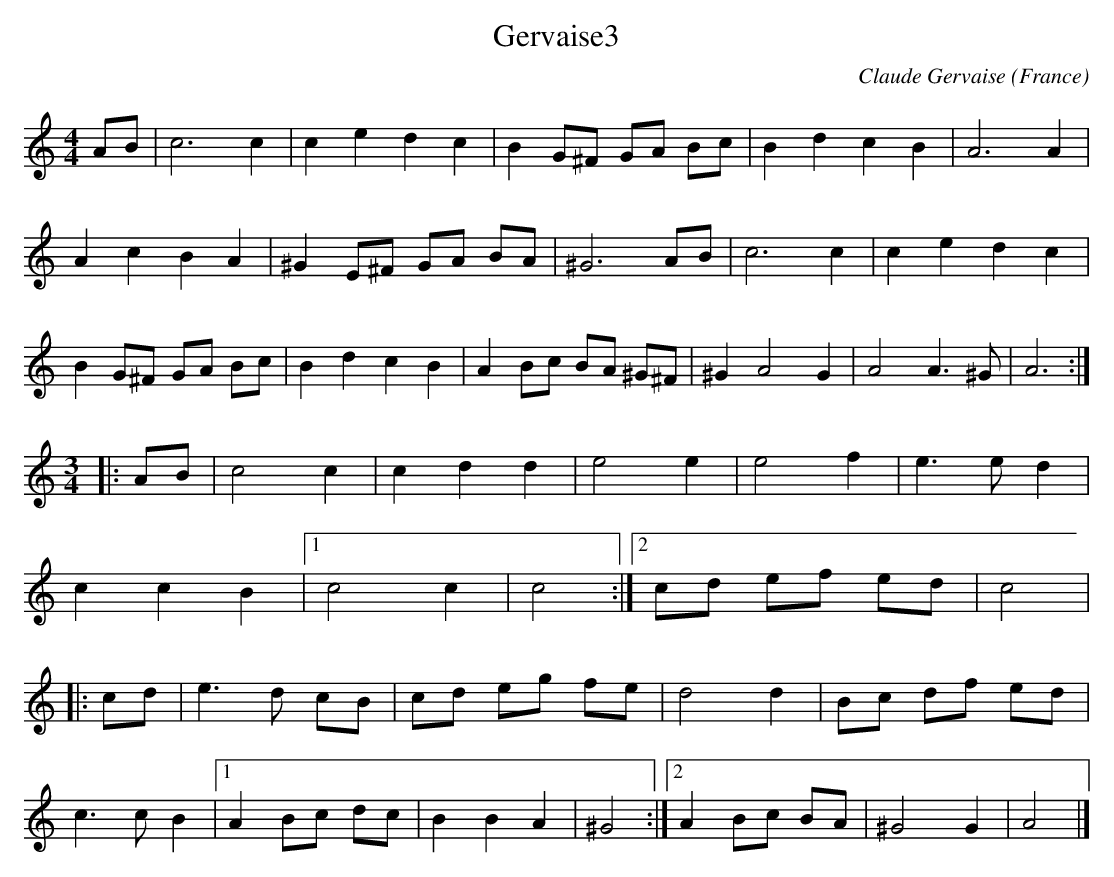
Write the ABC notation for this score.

X:1
T:Gervaise3
C:Claude Gervaise
L:1/8
M:4/4
O:France
K:C major
AB|c6c2|c2e2d2c2|B2G^F GA Bc|B2d2c2B2|A6A2|
A2c2B2A2|^G2E^F GA BA|^G6AB|c6c2|c2e2d2c2|
B2G^F GA Bc|B2d2c2B2|A2Bc BA ^G^F|^G2A4G2|A4 A3^G|A6:|
[M:3/4]|:AB|c4c2|c2d2d2|e4e2|e4f2|e3e d2|
c2c2B2|1 c4c2|c4:|2 cd ef ed|c4|
|:cd|e3d cB|cd eg fe|d4d2|Bc df ed|
c3c B2|1 A2Bc dc|B2B2A2|^G4:|2 A2Bc BA|^G4G2|A4|]
